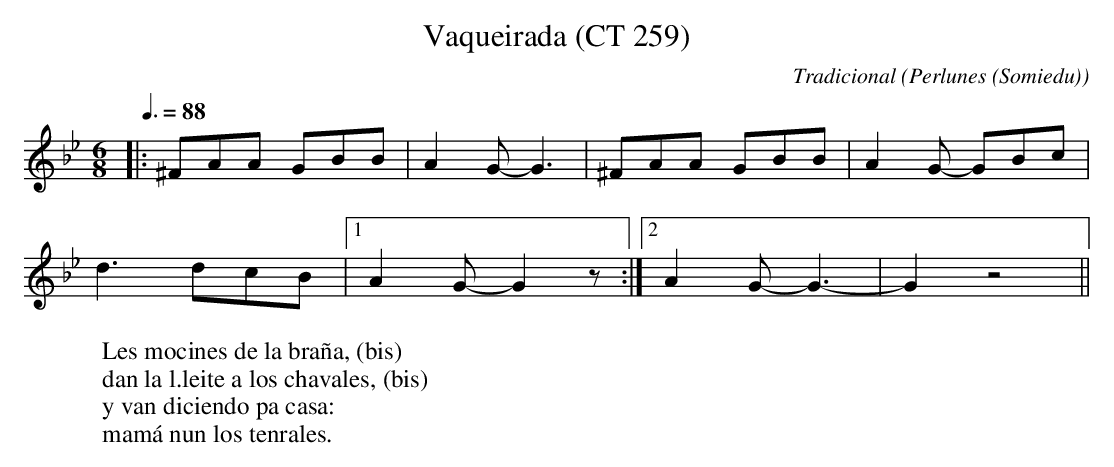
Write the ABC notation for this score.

X:1
T:Vaqueirada (CT 259)
C:Tradicional
O:Perlunes (Somiedu)
M:6/8
L:1/8
Q:3/8=88
K:Gm
|:^FAA GBB|A2G- G3|^FAA GBB|A2G- GBc|
d3 dcB|[1 A2G- G2z:|[2 A2G- G3-|G2 z4||
W:Les mocines de la braña, (bis)
W:dan la l.leite a los chavales, (bis)
W:y van diciendo pa casa:
W:mamá nun los tenrales.
W:
